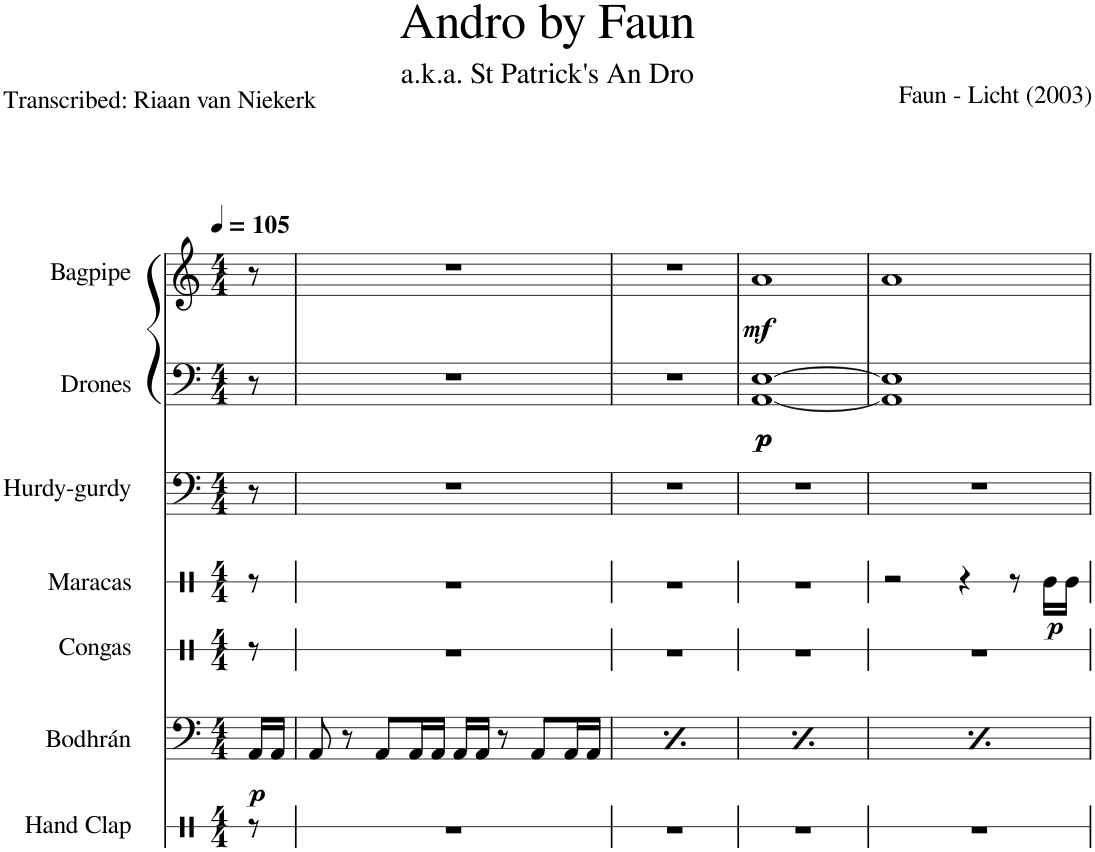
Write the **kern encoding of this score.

**kern	**kern	**dynam	**kern	**kern	**dynam	**kern	**kern	**dynam	**kern	**dynam
*part7	*part6	*part6	*part5	*part4	*part4	*part3	*part2	*part2	*part1	*part1
*staff7	*staff6	*staff6	*staff5	*staff4	*staff4	*staff3	*staff2	*staff2	*staff1	*staff1
*I"Hand Clap	*I"Bodhrán	*	*I"Congas	*I"Maracas	*	*I"Hurdy-gurdy	*I"Drones	*	*I"Bagpipe	*
*I'Hd. Clp.	*I'Bod.	*	*I'Con.	*I'Mrcs.	*	*I'H-g.	*I'Drns.	*	*I'Bagp.	*
*stria1	*	*	*stria1	*stria1	*	*	*	*	*	*
*clefX	*clefF4	*	*clefX	*clefX	*	*clefF4	*clefF4	*	*clefG2	*
*k[]	*k[]	*	*k[]	*k[]	*	*k[]	*k[]	*	*k[]	*
*M4/4	*M4/4	*	*M4/4	*M4/4	*	*M4/4	*M4/4	*	*M4/4	*
*MM105	*MM105	*	*MM105	*MM105	*	*MM105	*MM105	*	*MM105	*
=1	=1	=1	=1	=1	=1	=1	=1	=1	=1	=1
!	!	!LO:DY:b	!	!	!	!	!	!	!	!
8r	16AA/LL	p	8r	8r	.	8r	8r	.	8r	.
.	16AA/JJ	.	.	.	.	.	.	.	.	.
=2	=2	=2	=2	=2	=2	=2	=2	=2	=2	=2
1r	8AA/	.	1r	1r	.	1r	1r	.	1r	.
.	8r	.	.	.	.	.	.	.	.	.
.	8AA/L	.	.	.	.	.	.	.	.	.
.	16AA/L	.	.	.	.	.	.	.	.	.
.	16AA/JJ	.	.	.	.	.	.	.	.	.
.	16AA/LL	.	.	.	.	.	.	.	.	.
.	16AA/JJ	.	.	.	.	.	.	.	.	.
.	8r	.	.	.	.	.	.	.	.	.
.	8AA/L	.	.	.	.	.	.	.	.	.
.	16AA/L	.	.	.	.	.	.	.	.	.
.	16AA/JJ	.	.	.	.	.	.	.	.	.
=3	=3	=3	=3	=3	=3	=3	=3	=3	=3	=3
1r	8AA/	.	1r	1r	.	1r	1r	.	1r	.
.	8r	.	.	.	.	.	.	.	.	.
.	8AA/L	.	.	.	.	.	.	.	.	.
.	16AA/L	.	.	.	.	.	.	.	.	.
.	16AA/JJ	.	.	.	.	.	.	.	.	.
.	16AA/LL	.	.	.	.	.	.	.	.	.
.	16AA/JJ	.	.	.	.	.	.	.	.	.
.	8r	.	.	.	.	.	.	.	.	.
.	8AA/L	.	.	.	.	.	.	.	.	.
.	16AA/L	.	.	.	.	.	.	.	.	.
.	16AA/JJ	.	.	.	.	.	.	.	.	.
=4	=4	=4	=4	=4	=4	=4	=4	=4	=4	=4
!	!	!	!	!	!	!	!	!LO:DY:b	!	!
!	!	!	!	!	!	!	!	!LO:DY:n=1:b	!	!
!	!	!	!	!	!	!	!	!LO:DY:n=2:b	!	!LO:DY:b
1r	8AA/	.	1r	1r	.	1r	[1AA [1E	p p p	1a	mf
.	8r	.	.	.	.	.	.	.	.	.
.	8AA/L	.	.	.	.	.	.	.	.	.
.	16AA/L	.	.	.	.	.	.	.	.	.
.	16AA/JJ	.	.	.	.	.	.	.	.	.
.	16AA/LL	.	.	.	.	.	.	.	.	.
.	16AA/JJ	.	.	.	.	.	.	.	.	.
.	8r	.	.	.	.	.	.	.	.	.
.	8AA/L	.	.	.	.	.	.	.	.	.
.	16AA/L	.	.	.	.	.	.	.	.	.
.	16AA/JJ	.	.	.	.	.	.	.	.	.
=5	=5	=5	=5	=5	=5	=5	=5	=5	=5	=5
1r	8AA/	.	1r	2r	.	1r	1AA] 1E]	.	1a	.
.	8r	.	.	.	.	.	.	.	.	.
.	8AA/L	.	.	.	.	.	.	.	.	.
.	16AA/L	.	.	.	.	.	.	.	.	.
.	16AA/JJ	.	.	.	.	.	.	.	.	.
.	16AA/LL	.	.	4r	.	.	.	.	.	.
.	16AA/JJ	.	.	.	.	.	.	.	.	.
.	8r	.	.	.	.	.	.	.	.	.
.	8AA/L	.	.	8r	.	.	.	.	.	.
!	!	!	!	!	!LO:DY:b	!	!	!	!	!
.	16AA/L	.	.	16Re\LL	p	.	.	.	.	.
.	16AA/JJ	.	.	16Re\JJ	.	.	.	.	.	.
=	=	=	=	=	=	=	=	=	=	=
*-	*-	*-	*-	*-	*-	*-	*-	*-	*-	*-
